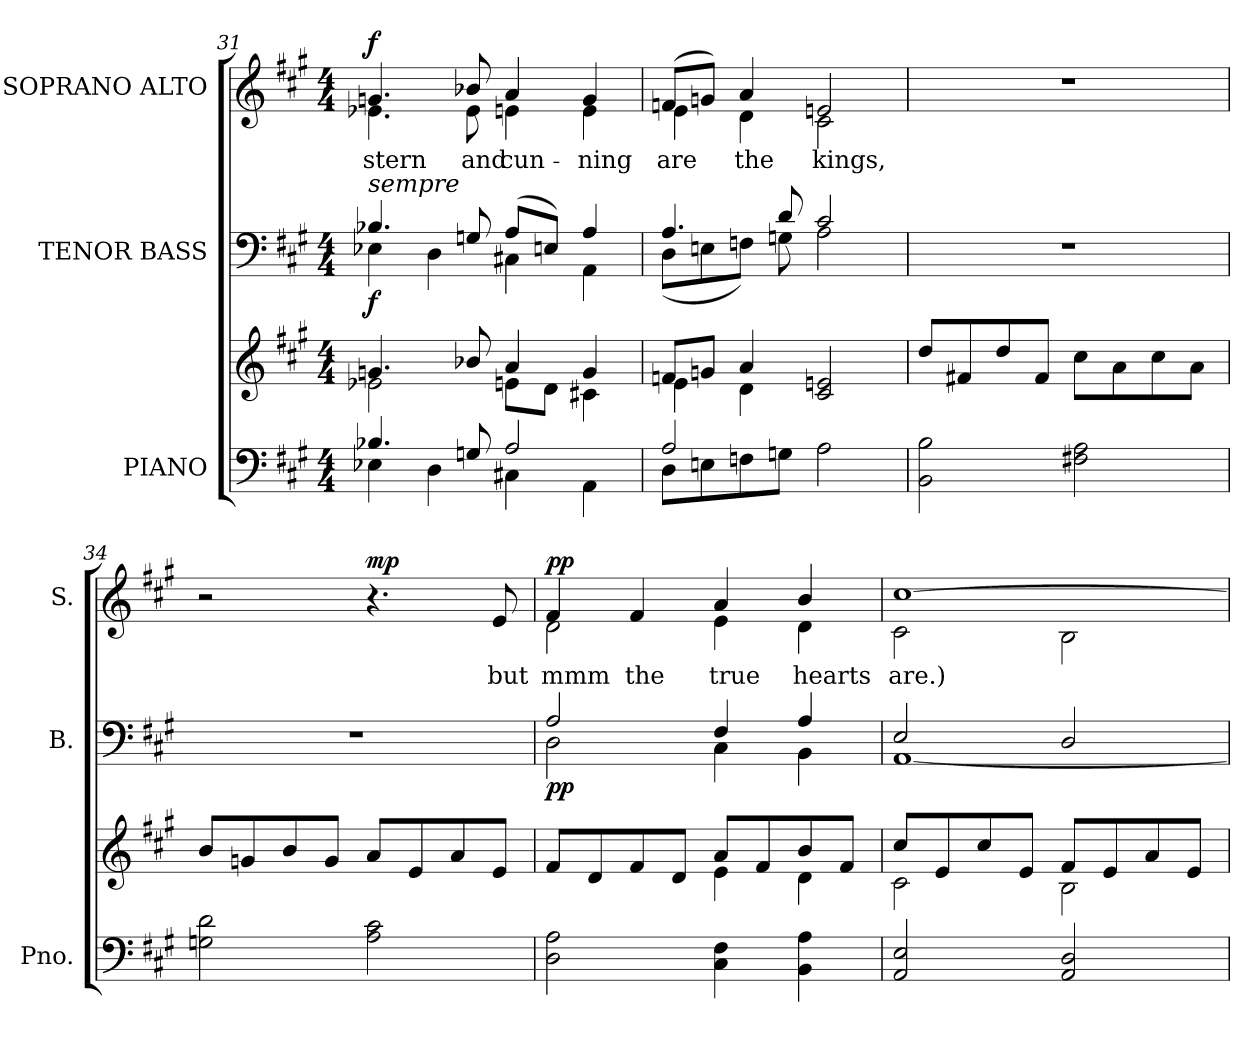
**kern	**kern	**kern	**dynam	**kern	**text	**dynam
*part3	*part3	*part2	*part2	*part1	*part1	*part1
*staff4	*staff3	*staff2	*staff2	*staff1	*staff1	*staff1
*I"PIANO	*	*I"TENOR BASS	*	*I"SOPRANO ALTO	*	*
*I'Pno.	*	*I'B.	*	*I'S.	*	*
!!LO:LB:g=z
*clefF4	*clefG2	*clefF4	*	*clefG2	*	*
*k[f#c#g#]	*k[f#c#g#]	*k[f#c#g#]	*	*k[f#c#g#]	*	*
*A:	*A:	*A:	*	*A:	*	*
*M4/4	*M4/4	*M4/4	*	*M4/4	*	*
=31	=31	=31	=31	=31	=31	=31
*^	*^	*^	*	*	*	*
!	!	!	!	!	!	!	!LO:TX:a:i:t=sempre	!	!
!	!	!	!	!LO:TX:a:i:t=sempre	!	!	!	!	!
!	!	!	!	!	!	!	!	!LO:LY:b:color=#000000	!
*	*	*	*	*	*	*	*^	*	*
4.B-Xi/	4E-Xi\	4.gni/	2e-Xi\	4.B-Xi/	4E-Xi\	f	4.gni/	4.e-Xi\	stern	f
.	4Di\	.	.	.	4Di\	.	.	.	.	.
!	!	!	!	!	!	!	!	!	!LO:LY:b:color=#000000	!
8Gni/	.	8b-Xi/	.	8Gni/	.	.	8b-Xi/	8e-i\	and	.
!	!	!	!	!	!	!	!	!	!LO:LY:b:color=#000000	!
2Ai/	4C#Xi\	4ai/	8eni\L	(8Ai/L	4C#Xi\	.	4ai/	4eni\	cun-	.
.	.	.	8di\J	8Eni/J)	.	.	.	.	.	.
!	!	!	!	!	!	!	!	!	!LO:LY:b:color=#000000	!
.	4AAi\	4gi/	4c#Xi\	4Ai/	4AAi\	.	4gi/	4ei\	-ning	.
=32	=32	=32	=32	=32	=32	=32	=32	=32	=32	=32
!	!	!	!	!	!	!	!	!	!LO:LY:b:color=#000000	!
2Ai/	8Di\L	8fni/L	4ei\	4.Ai/	(8Di\L	.	(8fni/L	4ei\	are	.
.	8Eni\	8gni/J	.	.	8Eni\	.	8gni/J)	.	.	.
!	!	!	!	!	!	!	!	!	!LO:LY:b:color=#000000	!
.	8Fni\	4ai/	4di\	.	8Fni\J)	.	4ai/	4di\	the	.
.	8Gni\J	.	.	8di/	8Gni\	.	.	.	.	.
!	!	!	!	!	!	!	!	!	!LO:LY:b:color=#000000	!
2Ai\	2ryy	2c#i/ 2eni	2ryy	2c#i/	2Ai\	.	2eni/	2c#i\	kings,	.
=33	=33	=33	=33	=33	=33	=33	=33	=33	=33	=33
!	!	!	!	!	!	!	!LO:TX:a:i:t=Gently	!	!	!
!	!	!LO:TX:b:t=pp	!	!	!	!	!	!	!	!
!	!	!LO:TX:b:i:t=subito	!	!	!	!	!	!	!	!
!	!	!LO:TX:a:i:t=Gently	!	!	!	!	!	!	!	!
*v	*v	*	*	*v	*v	*	*v	*v	*	*
*	*v	*v	*	*	*	*	*
2BBi\ 2Bi	8ddi/L	1r	.	1r	.	.
.	8f#Xi/	.	.	.	.	.
.	8ddi/	.	.	.	.	.
.	8f#i/J	.	.	.	.	.
2F#Xi\ 2Ai	8cc#i\L	.	.	.	.	.
.	8ai\	.	.	.	.	.
.	8cc#i\	.	.	.	.	.
.	8ai\J	.	.	.	.	.
=34	=34	=34	=34	=34	=34	=34
2Gni\ 2di	8bi/L	1r	.	2r	.	.
.	8gni/	.	.	.	.	.
.	8bi/	.	.	.	.	.
.	8gi/J	.	.	.	.	.
2Ai\ 2c#i	8ai/L	.	.	4.r	.	mp
.	8ei/	.	.	.	.	.
.	8ai/	.	.	.	.	.
!	!	!	!	!	!LO:LY:a:color=#000000	!
.	8ei/J	.	.	8ei/	but	.
=35	=35	=35	=35	=35	=35	=35
*	*^	*^	*	*	*	*
!	!	!	!	!	!	!	!LO:LY:a:color=#000000	!
*	*	*	*	*	*	*^	*	*
!	!	!	!	!	!	!	!	!LO:LY:b:color=#000000	!
2Di\ 2Ai	8f#i/L	2ryy	2Ai/	2Di\	pp	4f#i/	2di\	mmm	pp
.	8di/	.	.	.	.	.	.	.	.
!	!	!	!	!	!	!	!	!LO:LY:a:color=#000000	!
.	8f#i/	.	.	.	.	4f#i/	.	the	.
.	8di/J	.	.	.	.	.	.	.	.
!	!	!	!	!	!	!	!	!LO:LY:a:color=#000000	!
4C#i\ 4F#i	8ai/L	4ei\	4F#i/	4C#i\	.	4ai/	4ei\	true	.
.	8f#i/	.	.	.	.	.	.	.	.
!	!	!	!	!	!	!	!	!LO:LY:a:color=#000000	!
4BBi\ 4Ai	8bi/	4di\	4Ai/	4BBi\	.	4bi/	4di\	hearts	.
.	8f#i/J	.	.	.	.	.	.	.	.
!!LO:LB:g=z	!!
=36	=36	=36	=36	=36	=36	=36	=36	=36	=36
!	!	!	!	!	!	!	!	!LO:LY:a:color=#000000	!
2AAi/ 2Ei	8cc#i/L	2c#i\	2Ei/	[<1AAi	.	[>1cc#i	2c#i\	are.)	.
.	8ei/	.	.	.	.	.	.	.	.
.	8cc#i/	.	.	.	.	.	.	.	.
.	8ei/J	.	.	.	.	.	.	.	.
2AAi/ 2Di	8f#i/L	2Bi\	2Di/	.	.	.	2Bi\	.	.
.	8ei/	.	.	.	.	.	.	.	.
.	8ai/	.	.	.	.	.	.	.	.
.	8ei/J	.	.	.	.	.	.	.	.
*	*v	*v	*	*	*	*v	*v	*	*
*	*	*v	*v	*	*	*	*
=	=	=	=	=	=	=
*-	*-	*-	*-	*-	*-	*-
